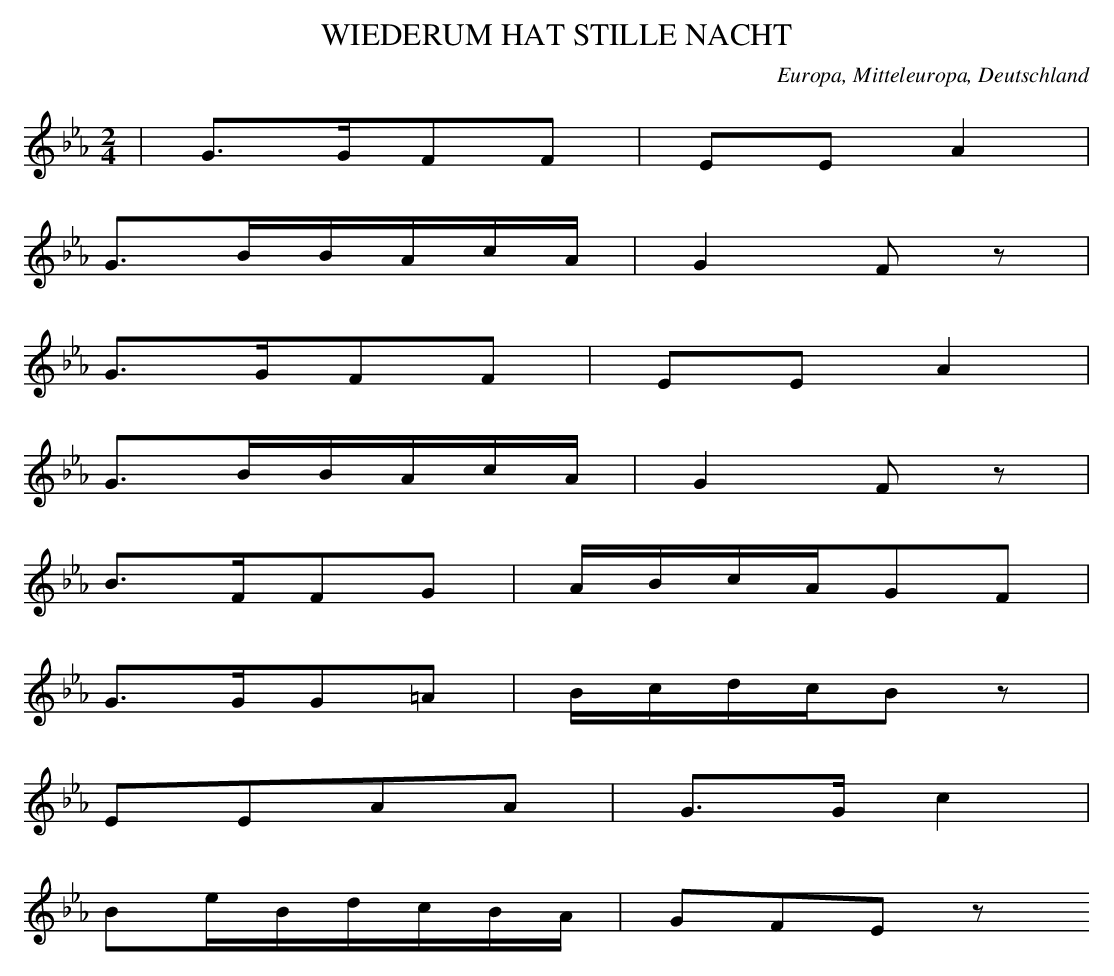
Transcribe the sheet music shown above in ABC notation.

X:1
T: WIEDERUM HAT STILLE NACHT
O: Europa, Mitteleuropa, Deutschland
M: 2/4
L: 1/16
K: Eb
 | G3GF2F2 | E2E2A4 |
G3BBAcA | G4F2z2 |
G3GF2F2 | E2E2A4 |
G3BBAcA | G4F2z2 |
B3FF2G2 | ABcAG2F2 |
G3GG2=A2 | BcdcB2z2 |
E2E2A2A2 | G3Gc4 |
B2eBdcBA | G2F2E2z2
